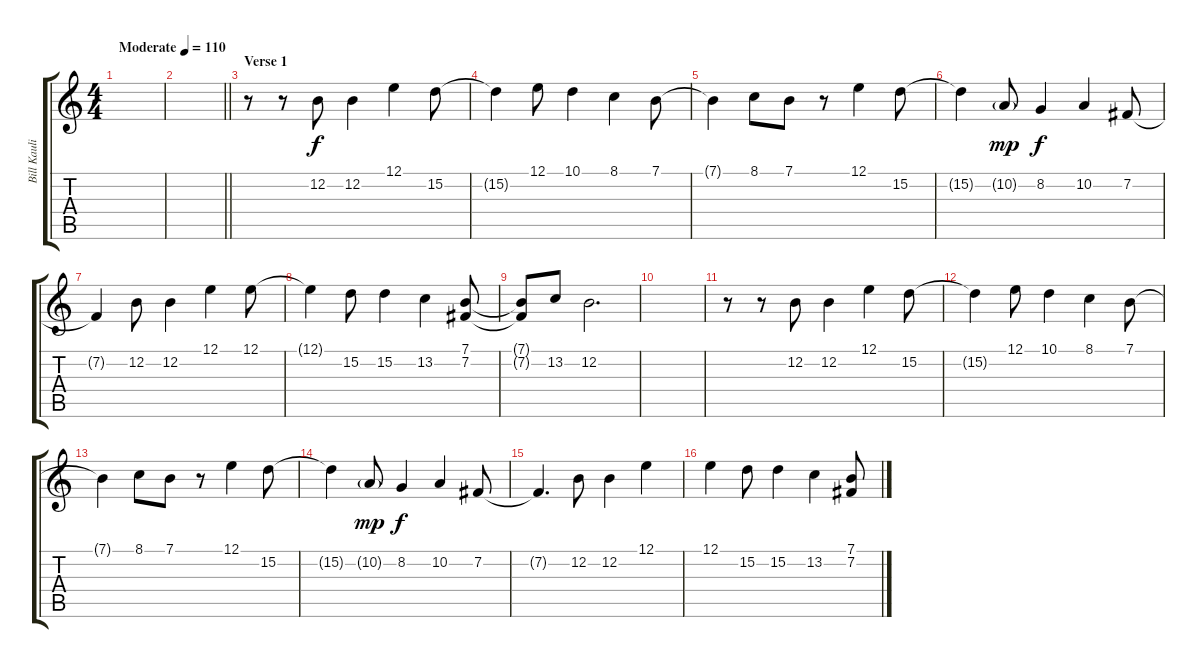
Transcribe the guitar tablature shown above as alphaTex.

\track ("Bill Kaulitz" "Bill Kauli") {instrument piccolo}
\staff {score tabs}
\tuning (E4 B3 G3 D3 A2 E2) {hide}
\ts (4 4)
\tempo (110 "Moderate")
\clef g2
\ks c
|
\barLineRight lightlight
|
\section ("" "Verse 1")
r.8 r.8 12.2.8 12.2.4 12.1.4 15.2.8 |
15.2{t}.4 12.1.8 10.1.4 8.1.4 7.1.8 |
7.1{t}.4 8.1.8 7.1.8 r.8 12.1.4 15.2.8 |
15.2{t}.4 10.2{g}.8{dy mp} 8.2.4{dy f} 10.2.4 7.2.8 |
7.2{t}.4 12.2.8 12.2.4 12.1.4 12.1.8 |
12.1{t}.4 15.2.8 15.2.4 13.2.4 (7.1 7.2).8 |
(7.1{t} 7.2{t}).8 13.2.8 12.2.2{d} |
|
r.8 r.8 12.2.8 12.2.4 12.1.4 15.2.8 |
15.2{t}.4 12.1.8 10.1.4 8.1.4 7.1.8 |
7.1{t}.4 8.1.8 7.1.8 r.8 12.1.4 15.2.8 |
15.2{t}.4 10.2{g}.8{dy mp} 8.2.4{dy f} 10.2.4 7.2.8 |
7.2{t}.4{d} 12.2.8 12.2.4 12.1.4 |
12.1.4 15.2.8 15.2.4 13.2.4 (7.1 7.2).8
